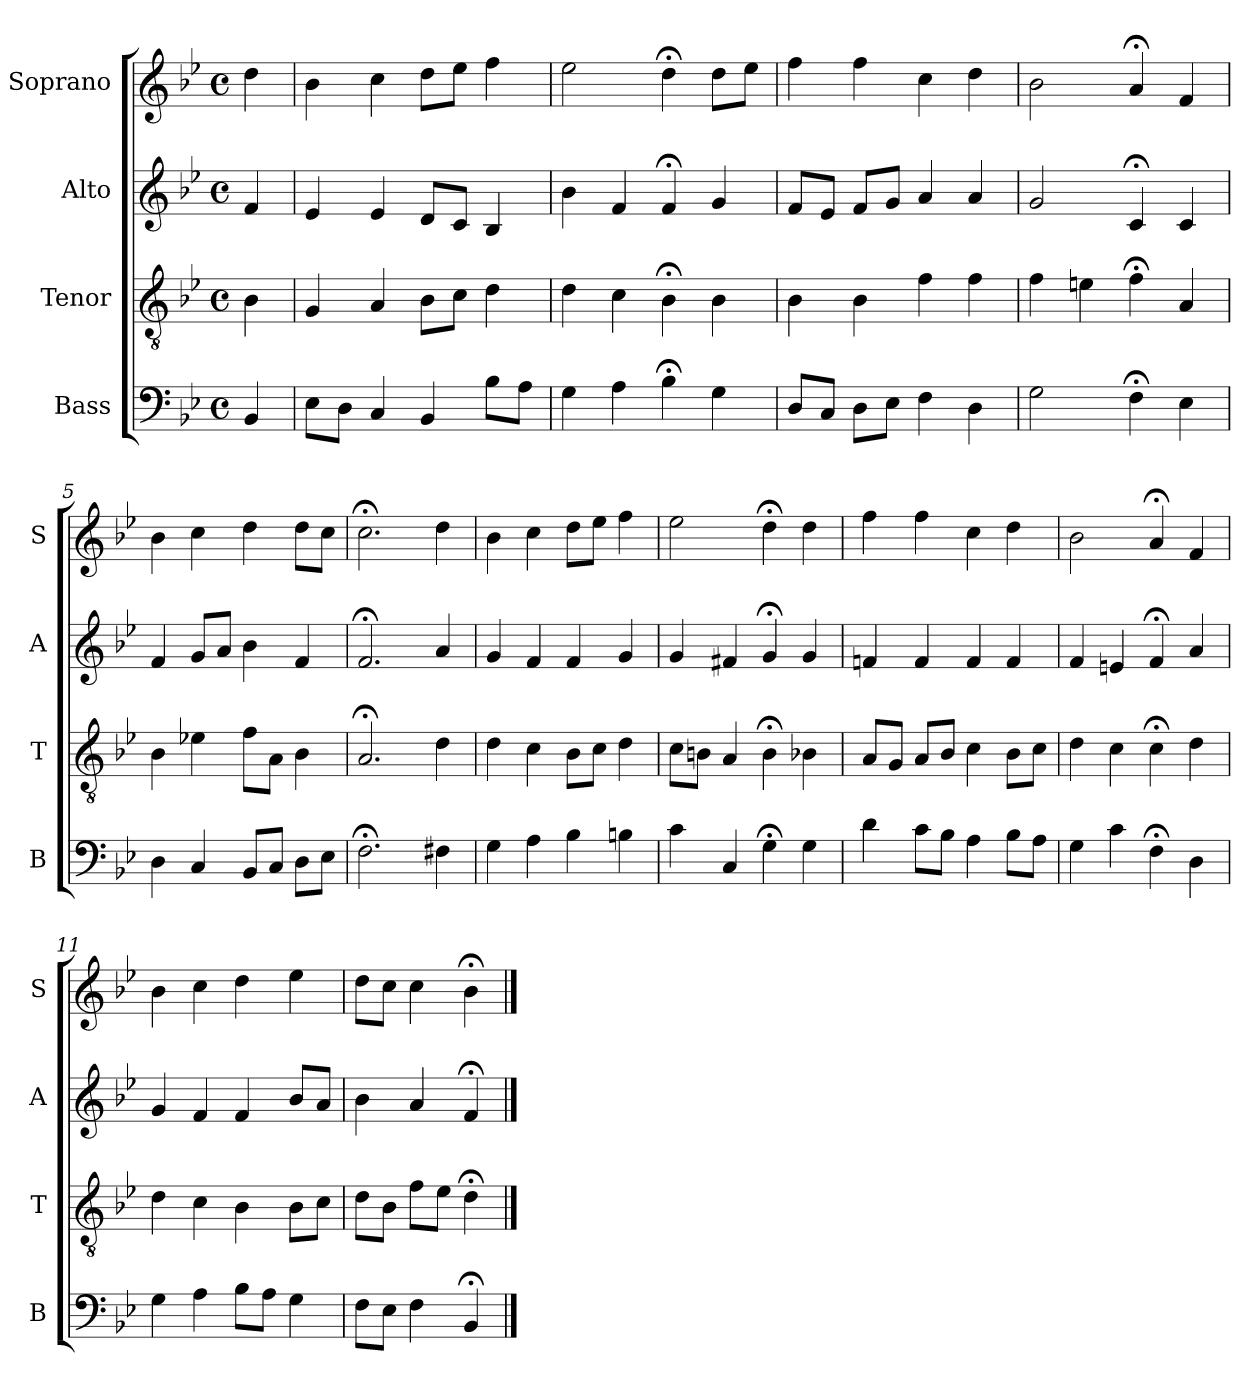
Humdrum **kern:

**kern	**kern	**kern	**kern
*part4	*part3	*part2	*part1
*staff4	*staff3	*staff2	*staff1
*I"Bass	*I"Tenor	*I"Alto	*I"Soprano
*I'B	*I'T	*I'A	*I'S
*clefF4	*clefGv2	*clefG2	*clefG2
*k[b-e-]	*k[b-e-]	*k[b-e-]	*k[b-e-]
*B-:	*B-:	*B-:	*B-:
*M4/4	*M4/4	*M4/4	*M4/4
*met(c)	*met(c)	*met(c)	*met(c)
*MM100	*MM100	*MM100	*MM100
=	=	=	=
4BB-	4B-	4f	4dd
=1	=1	=1	=1
8E-L	4G	4e-	4b-
8DJ	.	.	.
4C	4A	4e-	4cc
4BB-	8B-L	8dL	8ddL
.	8cJ	8cJ	8ee-J
8B-L	4d	4B-	4ff
8AJ	.	.	.
=2	=2	=2	=2
4G	4d	4b-	2ee-
4A	4c	4f	.
4B-;<	4B-;<	4f;<	4dd;<
4G	4B-	4g	8ddL
.	.	.	8ee-J
=3	=3	=3	=3
8DL	4B-	8fL	4ff
8CJ	.	8e-J	.
8DL	4B-	8fL	4ff
8E-J	.	8gJ	.
4F	4f	4a	4cc
4D	4f	4a	4dd
=4	=4	=4	=4
2G	4f	2g	2b-
.	4en	.	.
4F;<	4f;<	4c;<	4a;<
4E-	4A	4c	4f
=5	=5	=5	=5
4D	4B-	4f	4b-
4C	4e-X	8gL	4cc
.	.	8aJ	.
8BB-L	8fL	4b-	4dd
8CJ	8AJ	.	.
8DL	4B-	4f	8ddL
8E-J	.	.	8ccJ
=6	=6	=6	=6
2.F;<	2.A;<	2.f;<	2.cc;<
4F#X	4d	4a	4dd
=7	=7	=7	=7
4G	4d	4g	4b-
4A	4c	4f	4cc
4B-	8B-L	4f	8ddL
.	8cJ	.	8ee-J
4Bn	4d	4g	4ff
=8	=8	=8	=8
4c	8cL	4g	2ee-
.	8BnJ	.	.
4C	4A	4f#X	.
4G;<	4B;<	4g;<	4dd;<
4G	4B-X	4g	4dd
=9	=9	=9	=9
4di	8AiL	4fni	4ffi
.	8GJ	.	.
8cL	8AL	4f	4ff
8B-J	8B-J	.	.
4A	4c	4f	4cc
8B-L	8B-L	4f	4dd
8AJ	8cJ	.	.
=10	=10	=10	=10
4G	4d	4f	2b-
4c	4c	4en	.
4F;<	4c;<	4f;<	4a;<
4D	4d	4a	4f
=11	=11	=11	=11
4G	4d	4g	4b-
4A	4c	4f	4cc
8B-L	4B-	4f	4dd
8AJ	.	.	.
4G	8B-L	8b-L	4ee-
.	8cJ	8aJ	.
=12	=12	=12	=12
8FL	8dL	4b-	8ddL
8E-J	8B-J	.	8ccJ
4F	8fL	4a	4cc
.	8e-J	.	.
4BB-;<	4d;<	4f;<	4b-;<
==	==	==	==
*-	*-	*-	*-
